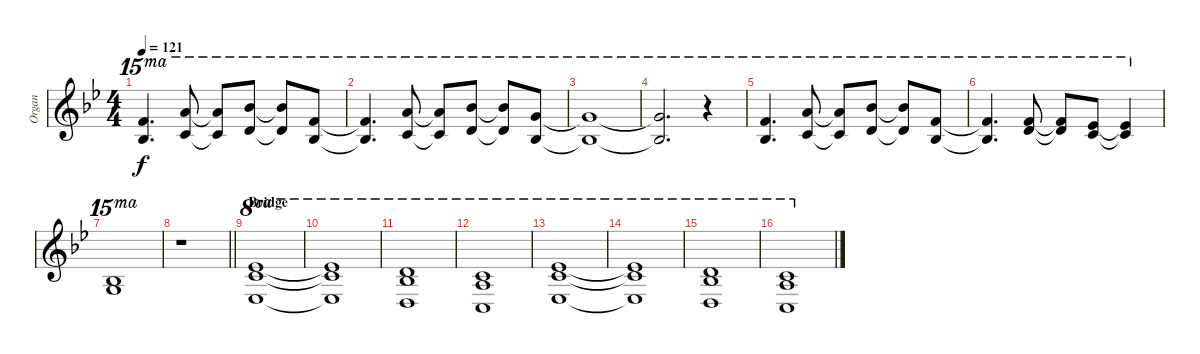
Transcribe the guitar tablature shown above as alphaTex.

\track ("Organ" "Organ") {instrument percussiveorgan}
\staff {score}
\tuning (E4 B3 G3 D3 A2 E2) {hide}
\ts (4 4)
\tempo 121
\clef g2
\ks bb
(25.1 23.2).4{d ot 15ma dy f} (29.1 29.3).8{ot 15ma} (29.1{t} 29.3{t}).8{ot 15ma} (30.1 27.2).8{ot 15ma} (30.1{t} 27.2{t}).8{ot 15ma} (25.1 27.3).8{ot 15ma} |
(25.1{t} 27.3{t}).4{d ot 15ma} (29.1 29.3).8{ot 15ma} (29.1{t} 29.3{t}).8{ot 15ma} (30.1 27.2).8{ot 15ma} (30.1{t} 27.2{t}).8{ot 15ma} (27.1 27.3).8{ot 15ma} |
(27.1{t} 27.3{t}).1{ot 15ma} |
(27.1{t} 27.3{t}).2{d ot 15ma} r.4{ot 15ma} |
(25.1 23.2).4{d ot 15ma} (29.1 29.3).8{ot 15ma} (29.1{t} 29.3{t}).8{ot 15ma} (30.1 27.2).8{ot 15ma} (30.1{t} 27.2{t}).8{ot 15ma} (25.1 27.3).8{ot 15ma} |
(25.1{t} 27.3{t}).4{d ot 15ma} (25.1 27.2).8{ot 15ma} (25.1{t} 27.2{t}).8{ot 15ma} (23.1 25.2).8{ot 15ma} (23.1{t} 25.2{t}).4{ot 15ma} |
(15.1 23.2).1{ot 15ma} |
\barLineRight lightlight
r.1 |
\section ("" "Bridge")
(11.1 4.2 17.3).1{ot 8va} |
(11.1{t} 4.2{t} 17.3{t}).1{ot 8va} |
(6.1 3.2 19.3).1{ot 8va} |
(5.1 1.2 17.3).1{ot 8va} |
(11.1 4.2 17.3).1{ot 8va} |
(11.1{t} 4.2{t} 17.3{t}).1{ot 8va} |
(6.1 3.2 19.3).1{ot 8va} |
(5.1 1.2 17.3).1{ot 8va}
